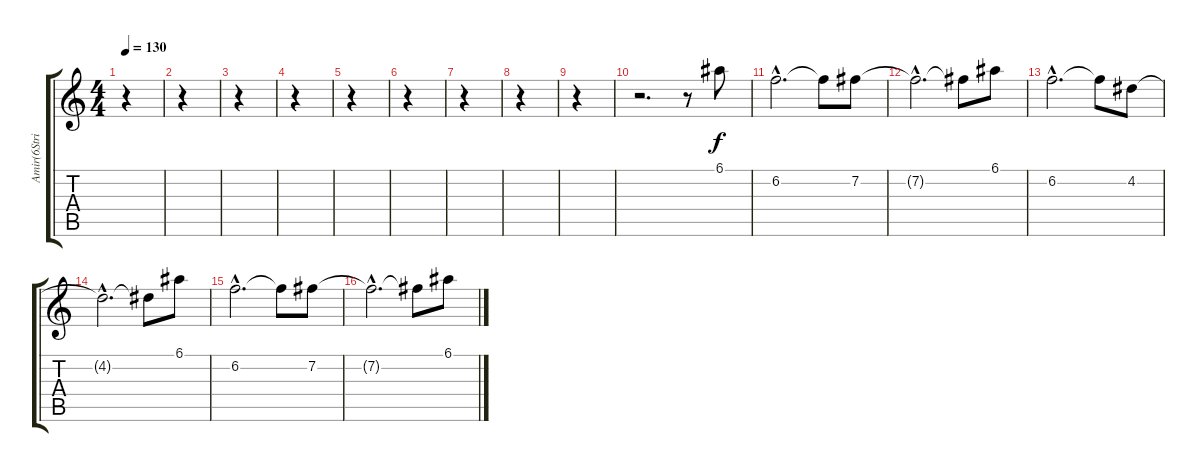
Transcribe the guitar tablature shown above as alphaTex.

\track ("Amir(6Strings)" "Amir(6Stri") {instrument distortionguitar}
\staff {score tabs}
\tuning (E4 B3 G3 D3 A2 E2) {hide}
\ts (4 4)
\tempo 130
\clef g2
\ks c
r.4{dy f instrument distortionguitar} |
r.4 |
r.4 |
r.4 |
r.4 |
r.4 |
r.4 |
r.4 |
r.4 |
r.2{d} r.8 6.1.8 |
6.2{hac}.2{d} 6.2{t}.8 7.2.8 |
7.2{hac t}.2{d} 7.2{t}.8 6.1.8 |
6.2{hac}.2{d} 6.2{t}.8 4.2.8 |
4.2{hac t}.2{d} 4.2{t}.8 6.1.8 |
6.2{hac}.2{d} 6.2{t}.8 7.2.8 |
7.2{hac t}.2{d} 7.2{t}.8 6.1.8
